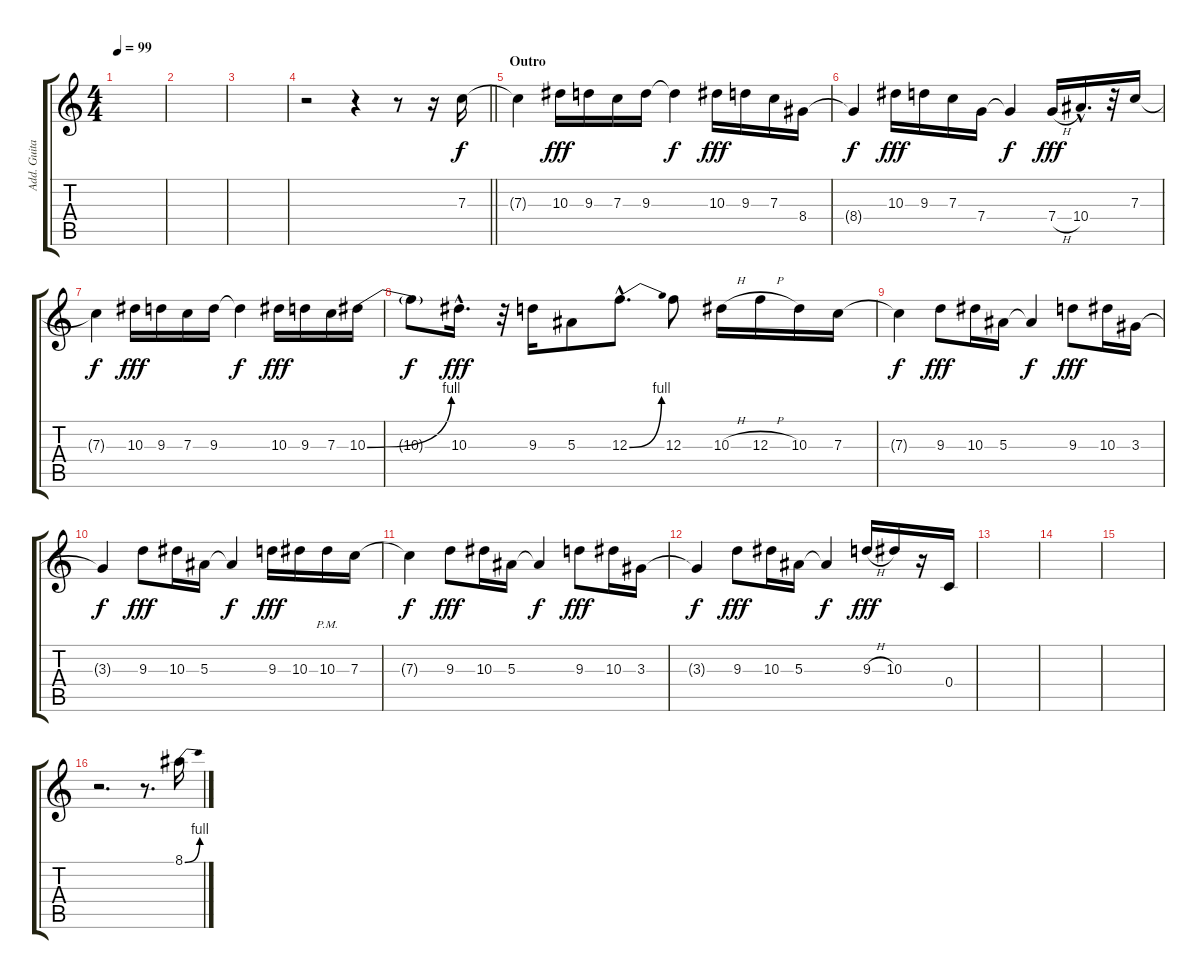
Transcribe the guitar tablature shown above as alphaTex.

\track ("Add. Guitar" "Add. Guita") {instrument distortionguitar}
\staff {score tabs}
\tuning (D4 A3 F3 C3 G2 C2) {hide}
\ts (4 4)
\tempo 99
\clef g2
\ks c
|
|
|
\barLineRight lightlight
r.2 r.4 r.8 r.16 7.3.16 |
\section ("" "Outro")
7.3{t}.4{dy f} 10.3.16{dy fff} 9.3.16 7.3.16 9.3.16 9.3{t}.4{dy f} 10.3.16{dy fff} 9.3.16 7.3.16 8.4.16 |
8.4{t}.4{dy f} 10.3.16{dy fff} 9.3.16 7.3.16 7.4.16 7.4{t}.4{dy f} 7.4{h}.16{dy fff} 10.4{hac}.16{d} r.32 7.3.16 |
7.3{t}.4{dy f} 10.3.16{dy fff} 9.3.16 7.3.16 9.3.16 9.3{t}.4{dy f} 10.3.16{dy fff} 9.3.16 7.3.16 10.3{be (bend 0 0 60 4)}.16 |
10.3{t}.8{dy f} 10.3{hac}.16{d dy fff} r.32 9.3.16 5.3.8 12.3{be (bend 0 0 60 4) hac}.8{d} 12.3.8 10.3{h}.16 12.3{h}.16 10.3.16 7.3.16 |
7.3{t}.4{dy f} 9.3.8{dy fff} 10.3.16 5.3.16 5.3{t}.4{dy f} 9.3.8{dy fff} 10.3.16 3.3.16 |
3.3{t}.4{dy f} 9.3.8{dy fff} 10.3.16 5.3.16 5.3{t}.4{dy f} 9.3.16{dy fff} 10.3.16 10.3{pm}.16 7.3.16 |
7.3{t}.4{dy f} 9.3.8{dy fff} 10.3.16 5.3.16 5.3{t}.4{dy f} 9.3.8{dy fff} 10.3.16 3.3.16 |
3.3{t}.4{dy f} 9.3.8{dy fff} 10.3.16 5.3.16 5.3{t}.4{dy f} 9.3{h}.16{dy fff} 10.3.16 r.16 0.4.16 |
|
|
|
r.2{d} r.8{d} 8.1{be (bend 0 0 60 4)}.16
